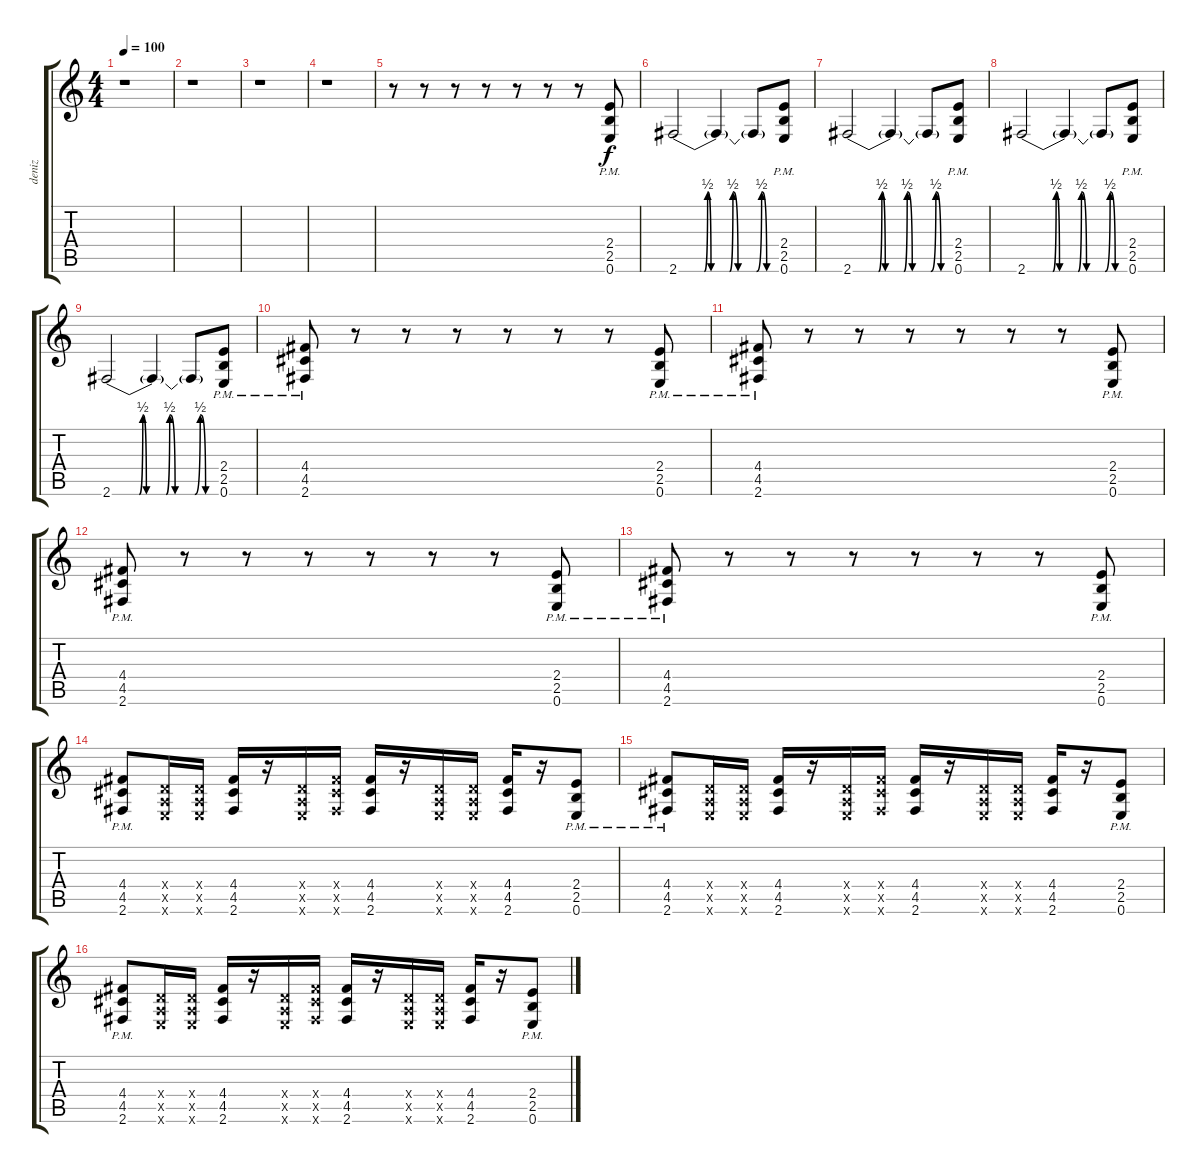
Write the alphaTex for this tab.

\track ("deniz" "deniz") {instrument distortionguitar}
\staff {score tabs}
\tuning (E4 B3 G3 D3 A2 E2) {hide}
\ts (4 4)
\tempo 100
\clef g2
\ks c
r.1{dy f instrument distortionguitar} |
r.1 |
r.1 |
r.1 |
r.8 r.8 r.8 r.8 r.8 r.8 r.8 (2.4{pm} 2.5{pm} 0.6{pm}).8 |
2.6{be (custom 0 0 15 0 17 2 19 0 30 0 32 2 35 0 38 0 40 0 46 0 49 2 52 0 60 0)}.2 2.6{t}.4 2.6{t}.8 (2.4{pm} 2.5{pm} 0.6{pm}).8 |
2.6{be (custom 0 0 15 0 17 2 19 0 30 0 32 2 35 0 38 0 40 0 46 0 49 2 52 0 60 0)}.2 2.6{t}.4 2.6{t}.8 (2.4{pm} 2.5{pm} 0.6{pm}).8 |
2.6{be (custom 0 0 15 0 17 2 19 0 30 0 32 2 35 0 38 0 40 0 46 0 49 2 52 0 60 0)}.2 2.6{t}.4 2.6{t}.8 (2.4{pm} 2.5{pm} 0.6{pm}).8 |
2.6{be (custom 0 0 15 0 17 2 19 0 30 0 32 2 35 0 38 0 40 0 46 0 49 2 52 0 60 0)}.2 2.6{t}.4 2.6{t}.8 (2.4{pm} 2.5{pm} 0.6{pm}).8 |
(4.4{pm} 4.5{pm} 2.6{pm}).8 r.8 r.8 r.8 r.8 r.8 r.8 (2.4{pm} 2.5{pm} 0.6{pm}).8 |
(4.4{pm} 4.5{pm} 2.6{pm}).8 r.8 r.8 r.8 r.8 r.8 r.8 (2.4{pm} 2.5{pm} 0.6{pm}).8 |
(4.4{pm} 4.5{pm} 2.6{pm}).8 r.8 r.8 r.8 r.8 r.8 r.8 (2.4{pm} 2.5{pm} 0.6{pm}).8 |
(4.4{pm} 4.5{pm} 2.6{pm}).8 r.8 r.8 r.8 r.8 r.8 r.8 (2.4{pm} 2.5{pm} 0.6{pm}).8 |
(4.4{pm} 4.5{pm} 2.6{pm}).8 (0.4{x} 0.5{x} 0.6{x}).16 (0.4{x} 0.5{x} 0.6{x}).16 (4.4 4.5 2.6).16 r.16 (0.4{x} 0.5{x} 0.6{x}).16 (4.4{x} 4.5{x} 2.6{x}).16 (4.4 4.5 2.6).16 r.16 (0.4{x} 0.5{x} 0.6{x}).16 (0.4{x} 0.5{x} 0.6{x}).16 (4.4 4.5 2.6).16 r.16 (2.4{pm} 2.5{pm} 0.6{pm}).8 |
(4.4{pm} 4.5{pm} 2.6{pm}).8 (0.4{x} 0.5{x} 0.6{x}).16 (0.4{x} 0.5{x} 0.6{x}).16 (4.4 4.5 2.6).16 r.16 (0.4{x} 0.5{x} 0.6{x}).16 (4.4{x} 4.5{x} 2.6{x}).16 (4.4 4.5 2.6).16 r.16 (0.4{x} 0.5{x} 0.6{x}).16 (0.4{x} 0.5{x} 0.6{x}).16 (4.4 4.5 2.6).16 r.16 (2.4{pm} 2.5{pm} 0.6{pm}).8 |
(4.4{pm} 4.5{pm} 2.6{pm}).8 (0.4{x} 0.5{x} 0.6{x}).16 (0.4{x} 0.5{x} 0.6{x}).16 (4.4 4.5 2.6).16 r.16 (0.4{x} 0.5{x} 0.6{x}).16 (4.4{x} 4.5{x} 2.6{x}).16 (4.4 4.5 2.6).16 r.16 (0.4{x} 0.5{x} 0.6{x}).16 (0.4{x} 0.5{x} 0.6{x}).16 (4.4 4.5 2.6).16 r.16 (2.4{pm} 2.5{pm} 0.6{pm}).8
